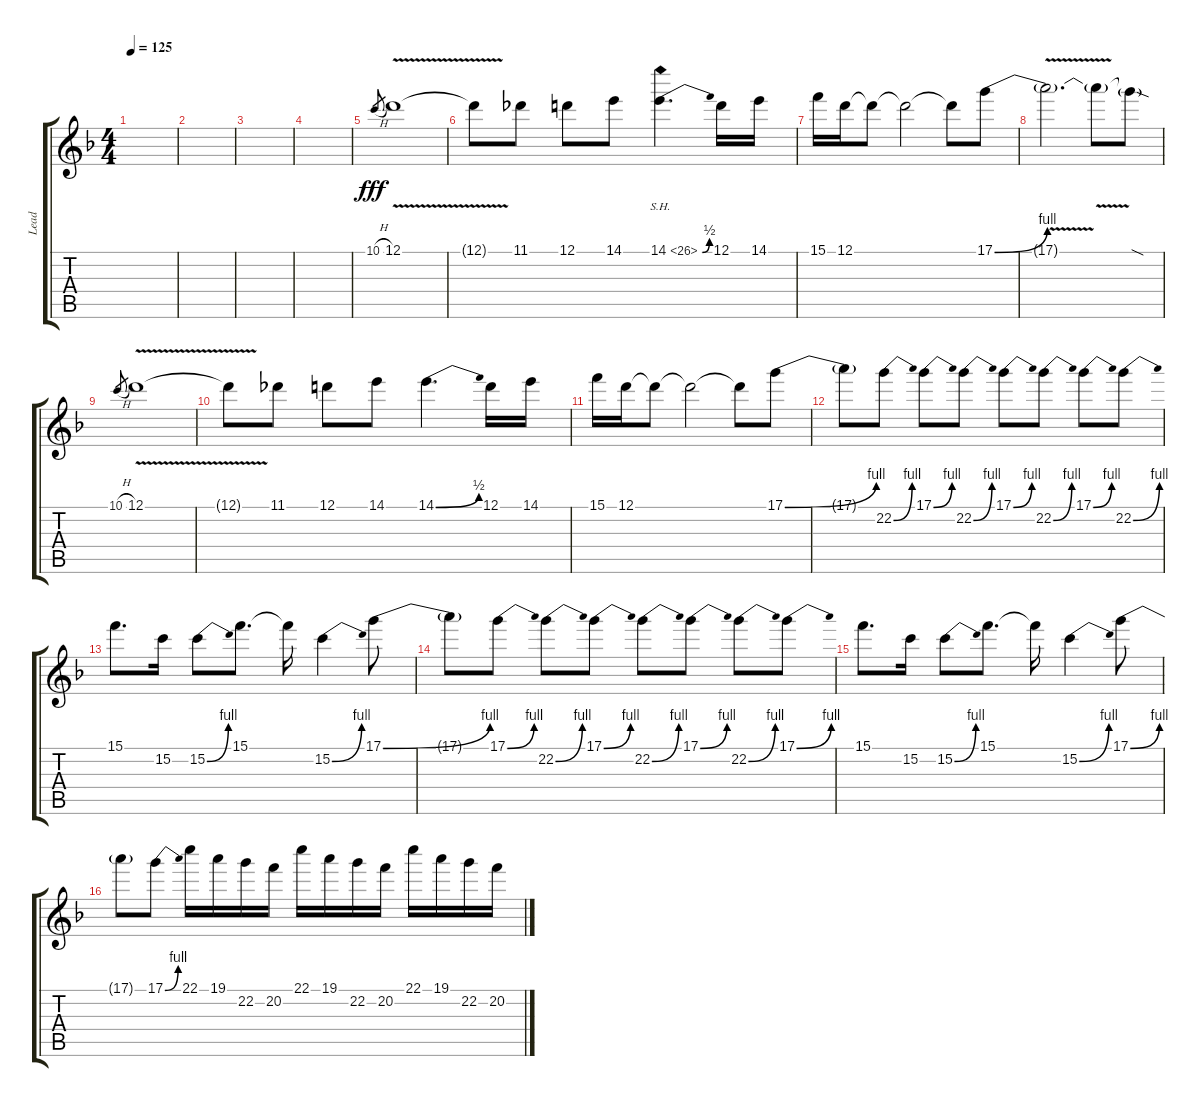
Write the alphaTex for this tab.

\track ("Lead" "Lead") {instrument overdrivenguitar}
\staff {score tabs}
\tuning (D4 A3 F3 C3 G2 C2) {hide}
\ts (4 4)
\tempo 125
\clef g2
\ks dminor
|
|
|
|
10.1{h}.8{gr dy fff} 12.1{v}.1 |
12.1{t}.8 11.1.8 12.1.8 14.1.8 14.1{be (bend 0 0 60 2) sh 12}.4{d} 12.1.16 14.1.16 |
15.1.16 12.1.16 12.1{t}.8 12.1{t}.2 12.1{t}.8 17.1{be (bend 0 0 60 4)}.8 |
17.1{v t}.2{d} 17.1{t}.8 17.1{sod t}.8 |
10.1{h}.8{gr} 12.1{v}.1 |
12.1{t}.8 11.1.8 12.1.8 14.1.8 14.1{be (bend 0 0 60 2)}.4{d} 12.1.16 14.1.16 |
15.1.16 12.1.16 12.1{t}.8 12.1{t}.2 12.1{t}.8 17.1{be (bend 0 0 60 4)}.8 |
17.1{t}.8 22.2{be (bend 0 0 60 4)}.8 17.1{be (bend 0 0 60 4)}.8 22.2{be (bend 0 0 60 4)}.8 17.1{be (bend 0 0 60 4)}.8 22.2{be (bend 0 0 60 4)}.8 17.1{be (bend 0 0 60 4)}.8 22.2{be (bend 0 0 60 4)}.8 |
15.1.8{d} 15.2.16 15.2{be (bend 0 0 60 4)}.8 15.1.8{d} 15.1{t}.16 15.2{be (bend 0 0 60 4)}.4 17.1{be (bend 0 0 60 4)}.8 |
17.1{t}.8 17.1{be (bend 0 0 60 4)}.8 22.2{be (bend 0 0 60 4)}.8 17.1{be (bend 0 0 60 4)}.8 22.2{be (bend 0 0 60 4)}.8 17.1{be (bend 0 0 60 4)}.8 22.2{be (bend 0 0 60 4)}.8 17.1{be (bend 0 0 60 4)}.8 |
15.1.8{d} 15.2.16 15.2{be (bend 0 0 60 4)}.8 15.1.8{d} 15.1{t}.16 15.2{be (bend 0 0 60 4)}.4 17.1{be (bend 0 0 60 4)}.8 |
17.1{t}.8 17.1{be (bend 0 0 60 4)}.8 22.1.16 19.1.16 22.2.16 20.2.16 22.1.16 19.1.16 22.2.16 20.2.16 22.1.16 19.1.16 22.2.16 20.2.16
